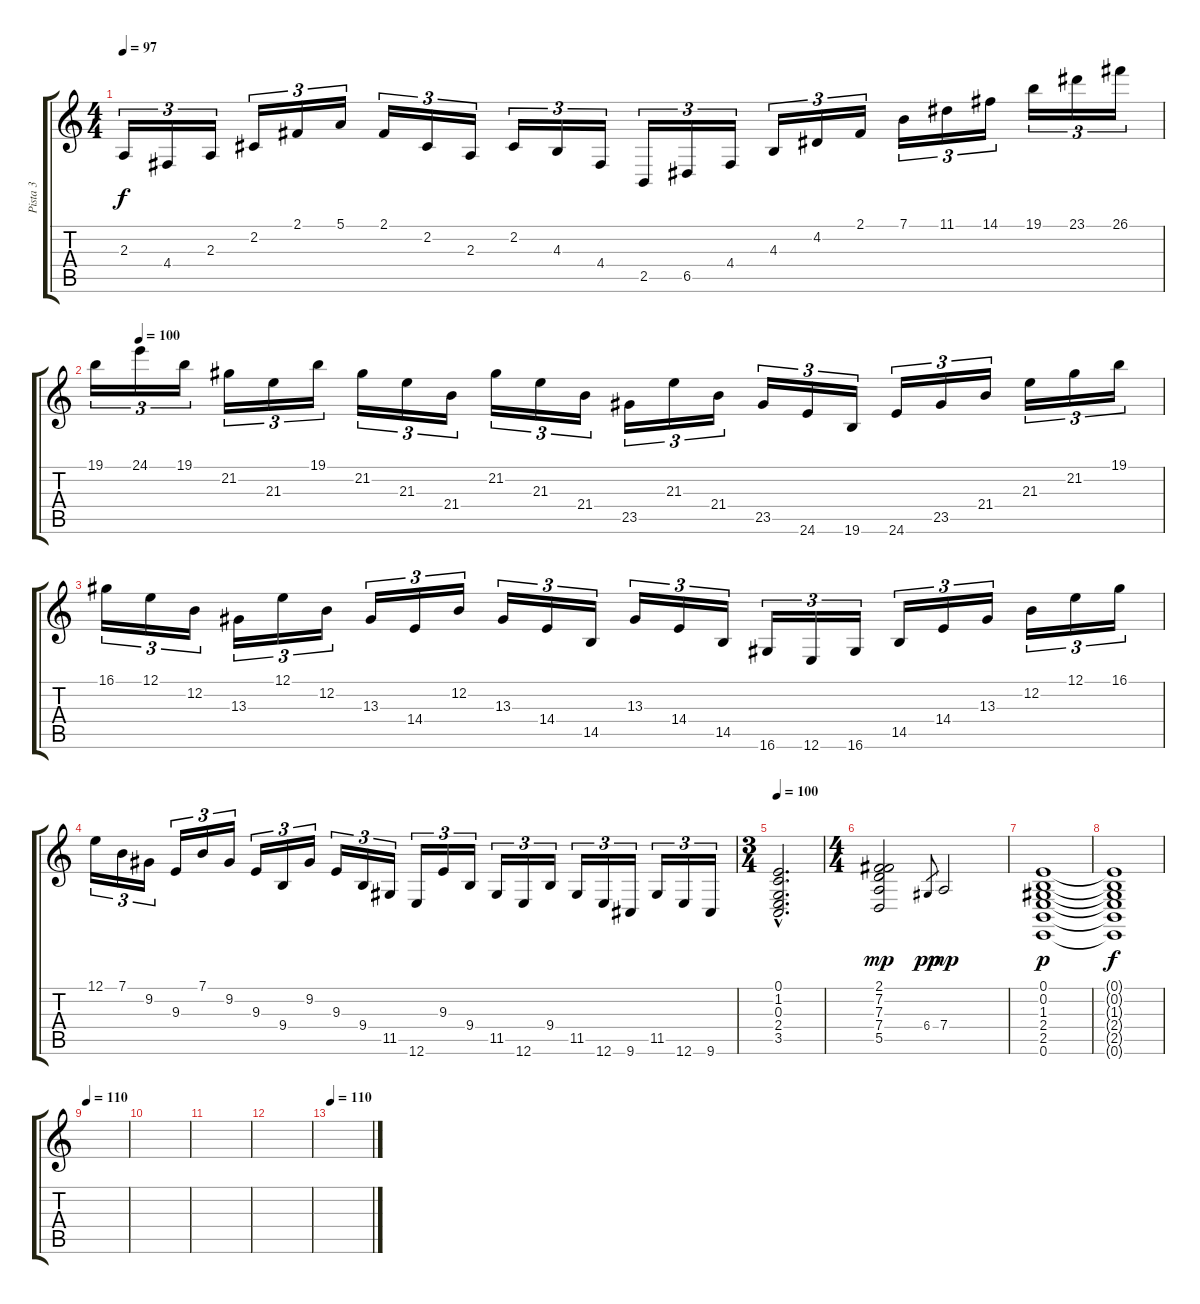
\track ("Pista 3" "Pista 3") {instrument acousticgrandpiano}
\staff {score tabs}
\tuning (E4 B3 G3 D3 A2 E2) {hide}
\ts (4 4)
\tempo 97
\clef g2
\ks c
2.3.16{tu (3 2) dy f} 4.4.16{tu (3 2)} 2.3.16{tu (3 2)} 2.2.16{tu (3 2)} 2.1.16{tu (3 2)} 5.1.16{tu (3 2)} 2.1.16{tu (3 2)} 2.2.16{tu (3 2)} 2.3.16{tu (3 2)} 2.2.16{tu (3 2)} 4.3.16{tu (3 2)} 4.4.16{tu (3 2)} 2.5.16{tu (3 2)} 6.5.16{tu (3 2)} 4.4.16{tu (3 2)} 4.3.16{tu (3 2)} 4.2.16{tu (3 2)} 2.1.16{tu (3 2)} 7.1.16{tu (3 2)} 11.1.16{tu (3 2)} 14.1.16{tu (3 2)} 19.1.16{tu (3 2)} 23.1.16{tu (3 2)} 26.1.16{tu (3 2)} |
\tempo (100 0.041666666666666664)
19.1.16{tu (3 2)} 24.1.16{tu (3 2)} 19.1.16{tu (3 2)} 21.2.16{tu (3 2)} 21.3.16{tu (3 2)} 19.1.16{tu (3 2)} 21.2.16{tu (3 2)} 21.3.16{tu (3 2)} 21.4.16{tu (3 2)} 21.2.16{tu (3 2)} 21.3.16{tu (3 2)} 21.4.16{tu (3 2)} 23.5.16{tu (3 2)} 21.3.16{tu (3 2)} 21.4.16{tu (3 2)} 23.5.16{tu (3 2)} 24.6.16{tu (3 2)} 19.6.16{tu (3 2)} 24.6.16{tu (3 2)} 23.5.16{tu (3 2)} 21.4.16{tu (3 2)} 21.3.16{tu (3 2)} 21.2.16{tu (3 2)} 19.1.16{tu (3 2)} |
16.1.16{tu (3 2)} 12.1.16{tu (3 2)} 12.2.16{tu (3 2)} 13.3.16{tu (3 2)} 12.1.16{tu (3 2)} 12.2.16{tu (3 2)} 13.3.16{tu (3 2)} 14.4.16{tu (3 2)} 12.2.16{tu (3 2)} 13.3.16{tu (3 2)} 14.4.16{tu (3 2)} 14.5.16{tu (3 2)} 13.3.16{tu (3 2)} 14.4.16{tu (3 2)} 14.5.16{tu (3 2)} 16.6.16{tu (3 2)} 12.6.16{tu (3 2)} 16.6.16{tu (3 2)} 14.5.16{tu (3 2)} 14.4.16{tu (3 2)} 13.3.16{tu (3 2)} 12.2.16{tu (3 2)} 12.1.16{tu (3 2)} 16.1.16{tu (3 2)} |
12.1.16{tu (3 2)} 7.1.16{tu (3 2)} 9.2.16{tu (3 2)} 9.3.16{tu (3 2)} 7.1.16{tu (3 2)} 9.2.16{tu (3 2)} 9.3.16{tu (3 2)} 9.4.16{tu (3 2)} 9.2.16{tu (3 2)} 9.3.16{tu (3 2)} 9.4.16{tu (3 2)} 11.5.16{tu (3 2)} 12.6.16{tu (3 2)} 9.3.16{tu (3 2)} 9.4.16{tu (3 2)} 11.5.16{tu (3 2)} 12.6.16{tu (3 2)} 9.4.16{tu (3 2)} 11.5.16{tu (3 2)} 12.6.16{tu (3 2)} 9.6.16{tu (3 2)} 11.5.16{tu (3 2)} 12.6.16{tu (3 2)} 9.6.16{tu (3 2)} |
\ts (3 4)
\tempo 100
(0.1{hac} 1.2{hac} 0.3{hac} 2.4{hac} 3.5{hac}).2{d} |
\ts (4 4)
(2.1 7.2 7.3 7.4 5.5).2{dy mp} 6.4.8{gr dy pp} 7.4.2{dy mp} |
(0.1 0.2 1.3 2.4 2.5 0.6).1{dy p} |
(0.1{t} 0.2{t} 1.3{t} 2.4{t} 2.5{t} 0.6{t}).1{dy f} |
\tempo 110
|
|
|
|
\tempo 110
